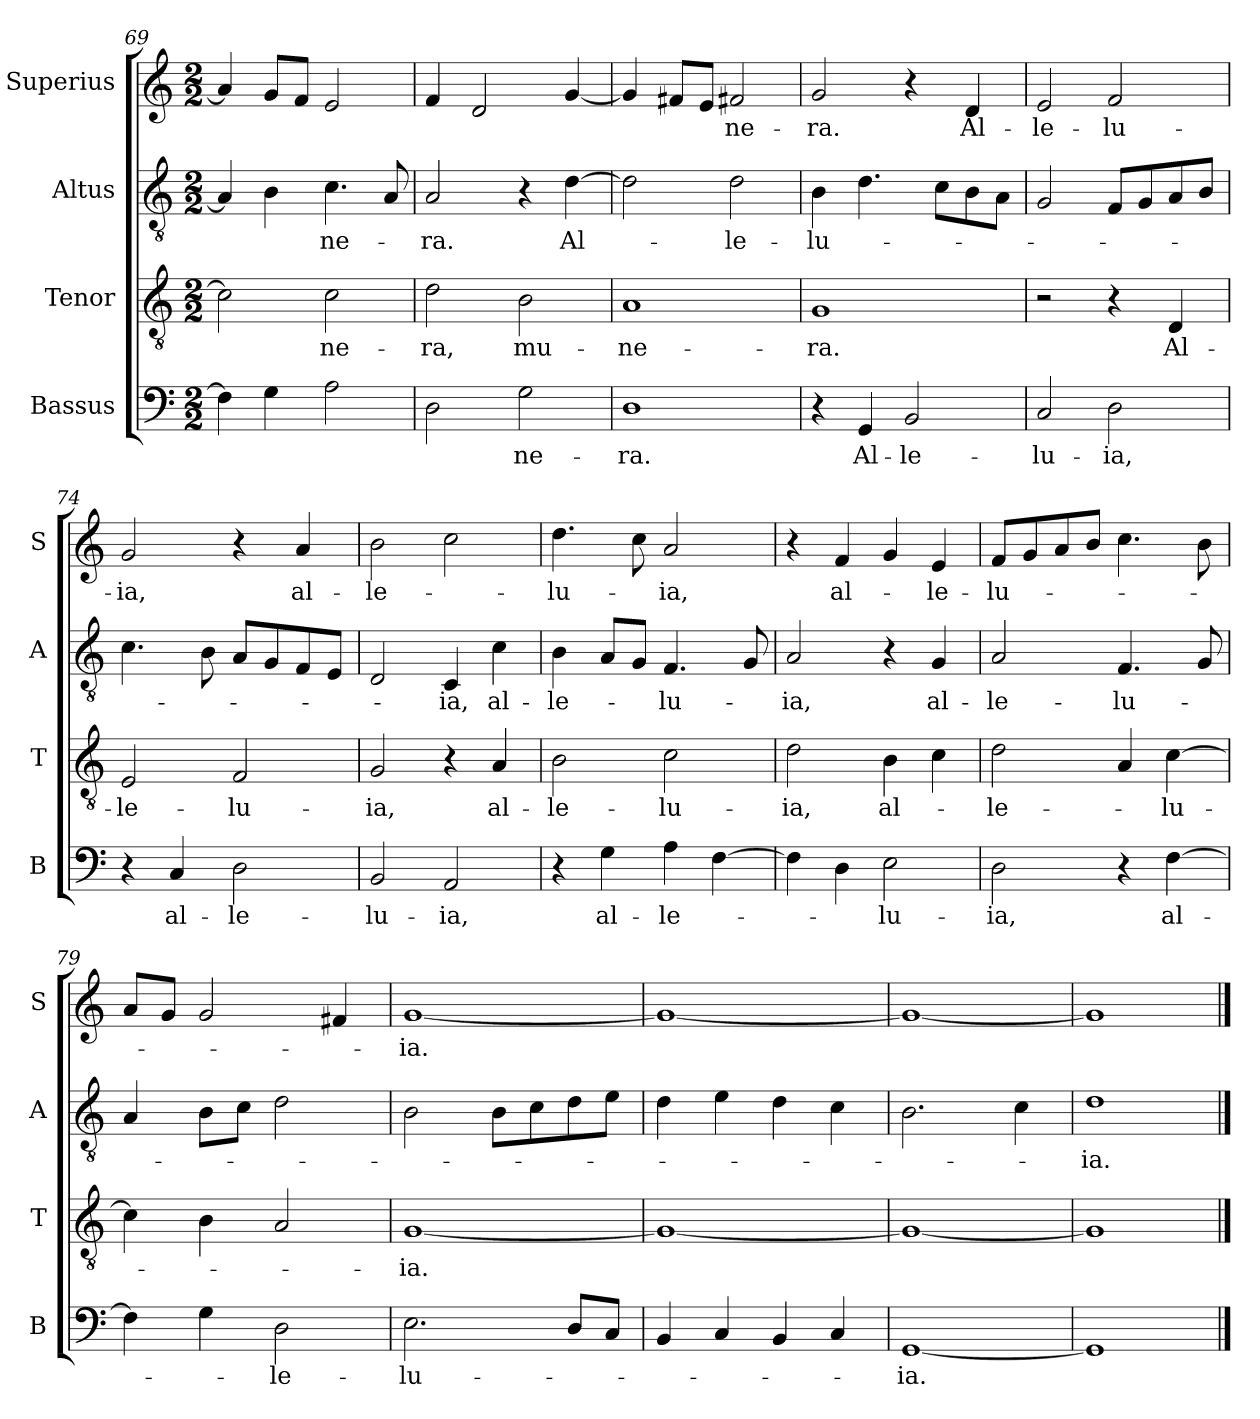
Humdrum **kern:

**kern	**text	**kern	**text	**kern	**text	**kern	**text
*part4	*part4	*part3	*part3	*part2	*part2	*part1	*part1
*staff4	*staff4	*staff3	*staff3	*staff2	*staff2	*staff1	*staff1
*I"Bassus	*	*I"Tenor	*	*I"Altus	*	*I"Superius	*
*I'B	*	*I'T	*	*I'A	*	*I'S	*
*clefF4	*	*clefGv2	*	*clefGv2	*	*clefG2	*
*k[]	*	*k[]	*	*k[]	*	*k[]	*
*M2/2	*	*M2/2	*	*M2/2	*	*M2/2	*
=69	=69	=69	=69	=69	=69	=69	=69
4F]	.	2c]	.	4A]	.	4a]	.
4G	.	.	.	4B	.	8gL	.
.	.	.	.	.	.	8fJ	.
2A	.	2c	-ne-	4.c	-ne-	2e	.
.	.	.	.	8A	.	.	.
=70	=70	=70	=70	=70	=70	=70	=70
2D	.	2d	-ra,	2A	-ra.	4f	.
.	.	.	.	.	.	2d	.
!	!	!	!LO:LY:i	!	!	!	!
2G	-ne-	2B	mu-	4r	.	.	.
.	.	.	.	[4d	Al-	[4g	.
=71	=71	=71	=71	=71	=71	=71	=71
!	!	!	!LO:LY:i	!	!	!	!
1D	-ra.	1A	-ne-	2d]	.	4g]	.
.	.	.	.	.	.	8f#XL	.
.	.	.	.	.	.	8eJ	.
.	.	.	.	2d	-le-	2f#X	-ne-
=72	=72	=72	=72	=72	=72	=72	=72
!	!	!	!LO:LY:i	!	!	!	!
4r	.	1G	-ra.	4B	-lu-	2g	-ra.
4GG	Al-	.	.	4.d	.	.	.
2BB	-le-	.	.	.	.	4r	.
.	.	.	.	8cL	.	.	.
.	.	.	.	8B	.	4d	Al-
.	.	.	.	8AJ	.	.	.
=73	=73	=73	=73	=73	=73	=73	=73
2C	-lu-	2r	.	2G	.	2e	-le-
!	!LO:LY:i	!	!	!	!	!	!
2D	-ia,	4r	.	8FL	.	2f	-lu-
.	.	.	.	8G	.	.	.
.	.	4D	Al-	8A	.	.	.
.	.	.	.	8BJ	.	.	.
=74	=74	=74	=74	=74	=74	=74	=74
4r	.	2E	-le-	4.c	.	2g	-ia,
!	!LO:LY:i	!	!	!	!	!	!
4C	al-	.	.	.	.	.	.
.	.	.	.	8B	.	.	.
!	!LO:LY:i	!	!	!	!	!	!
2D	-le-	2F	-lu-	8AL	.	4r	.
.	.	.	.	8G	.	.	.
!	!	!	!	!	!	!	!LO:LY:i
.	.	.	.	8F	.	4a	al-
.	.	.	.	8EJ	.	.	.
=75	=75	=75	=75	=75	=75	=75	=75
!	!LO:LY:i	!	!	!	!	!	!LO:LY:i
2BB	-lu-	2G	-ia,	2D	.	2b	-le-
!	!LO:LY:i	!	!	!	!LO:LY:i	!	!
2AA	-ia,	4r	.	4C	-ia,	2cc	.
!	!	!	!	!	!LO:LY:i	!	!
.	.	4A	al-	4c	al-	.	.
=76	=76	=76	=76	=76	=76	=76	=76
!	!	!	!	!	!LO:LY:i	!	!LO:LY:i
4r	.	2B	-le-	4B	-le-	4.dd	-lu-
!	!LO:LY:i	!	!	!	!	!	!
4G	al-	.	.	8AL	.	.	.
.	.	.	.	8GJ	.	8cc	.
!	!LO:LY:i	!	!	!	!LO:LY:i	!	!LO:LY:i
4A	-le-	2c	-lu-	4.F	-lu-	2a	-ia,
[4F	.	.	.	.	.	.	.
.	.	.	.	8G	.	.	.
=77	=77	=77	=77	=77	=77	=77	=77
!	!	!	!LO:LY:i	!	!LO:LY:i	!	!
4F]	.	2d	-ia,	2A	-ia,	4r	.
4D	.	.	.	.	.	4f	al-
!	!LO:LY:i	!	!LO:LY:i	!	!	!	!
2E	-lu-	4B	al-	4r	.	4g	.
!	!	!	!	!	!LO:LY:i	!	!
.	.	4c	.	4G	al-	4e	-le-
=78	=78	=78	=78	=78	=78	=78	=78
!	!LO:LY:i	!	!LO:LY:i	!	!LO:LY:i	!	!
2D	-ia,	2d	-le-	2A	-le-	8fL	-lu-
.	.	.	.	.	.	8g	.
.	.	.	.	.	.	8a	.
.	.	.	.	.	.	8bJ	.
!	!	!	!	!	!LO:LY:i	!	!
4r	.	4A	.	4.F	-lu-	4.cc	.
!	!	!	!LO:LY:i	!	!	!	!
[4F	al-	[4c	-lu-	.	.	.	.
.	.	.	.	8G	.	8b	.
=79	=79	=79	=79	=79	=79	=79	=79
4F]	.	4c]	.	4A	.	8aL	.
.	.	.	.	.	.	8gJ	.
4G	.	4B	.	8BL	.	2g	.
.	.	.	.	8cJ	.	.	.
2D	-le-	2A	.	2d	.	.	.
.	.	.	.	.	.	4f#X	.
=80	=80	=80	=80	=80	=80	=80	=80
2.E	-lu-	[1G	-ia.	2B	.	[1g	-ia.
.	.	.	.	8BL	.	.	.
.	.	.	.	8c	.	.	.
8DL	.	.	.	8d	.	.	.
8CJ	.	.	.	8eJ	.	.	.
=81	=81	=81	=81	=81	=81	=81	=81
4BB	.	1G_	.	4d	.	1g_	.
4C	.	.	.	4e	.	.	.
4BB	.	.	.	4d	.	.	.
4C	.	.	.	4c	.	.	.
=82	=82	=82	=82	=82	=82	=82	=82
[1GG	-ia.	1G_	.	2.B	.	1g_	.
.	.	.	.	4c	.	.	.
=83	=83	=83	=83	=83	=83	=83	=83
1GG]	.	1G]	.	1d	-ia.	1g]	.
==	==	==	==	==	==	==	==
*-	*-	*-	*-	*-	*-	*-	*-
